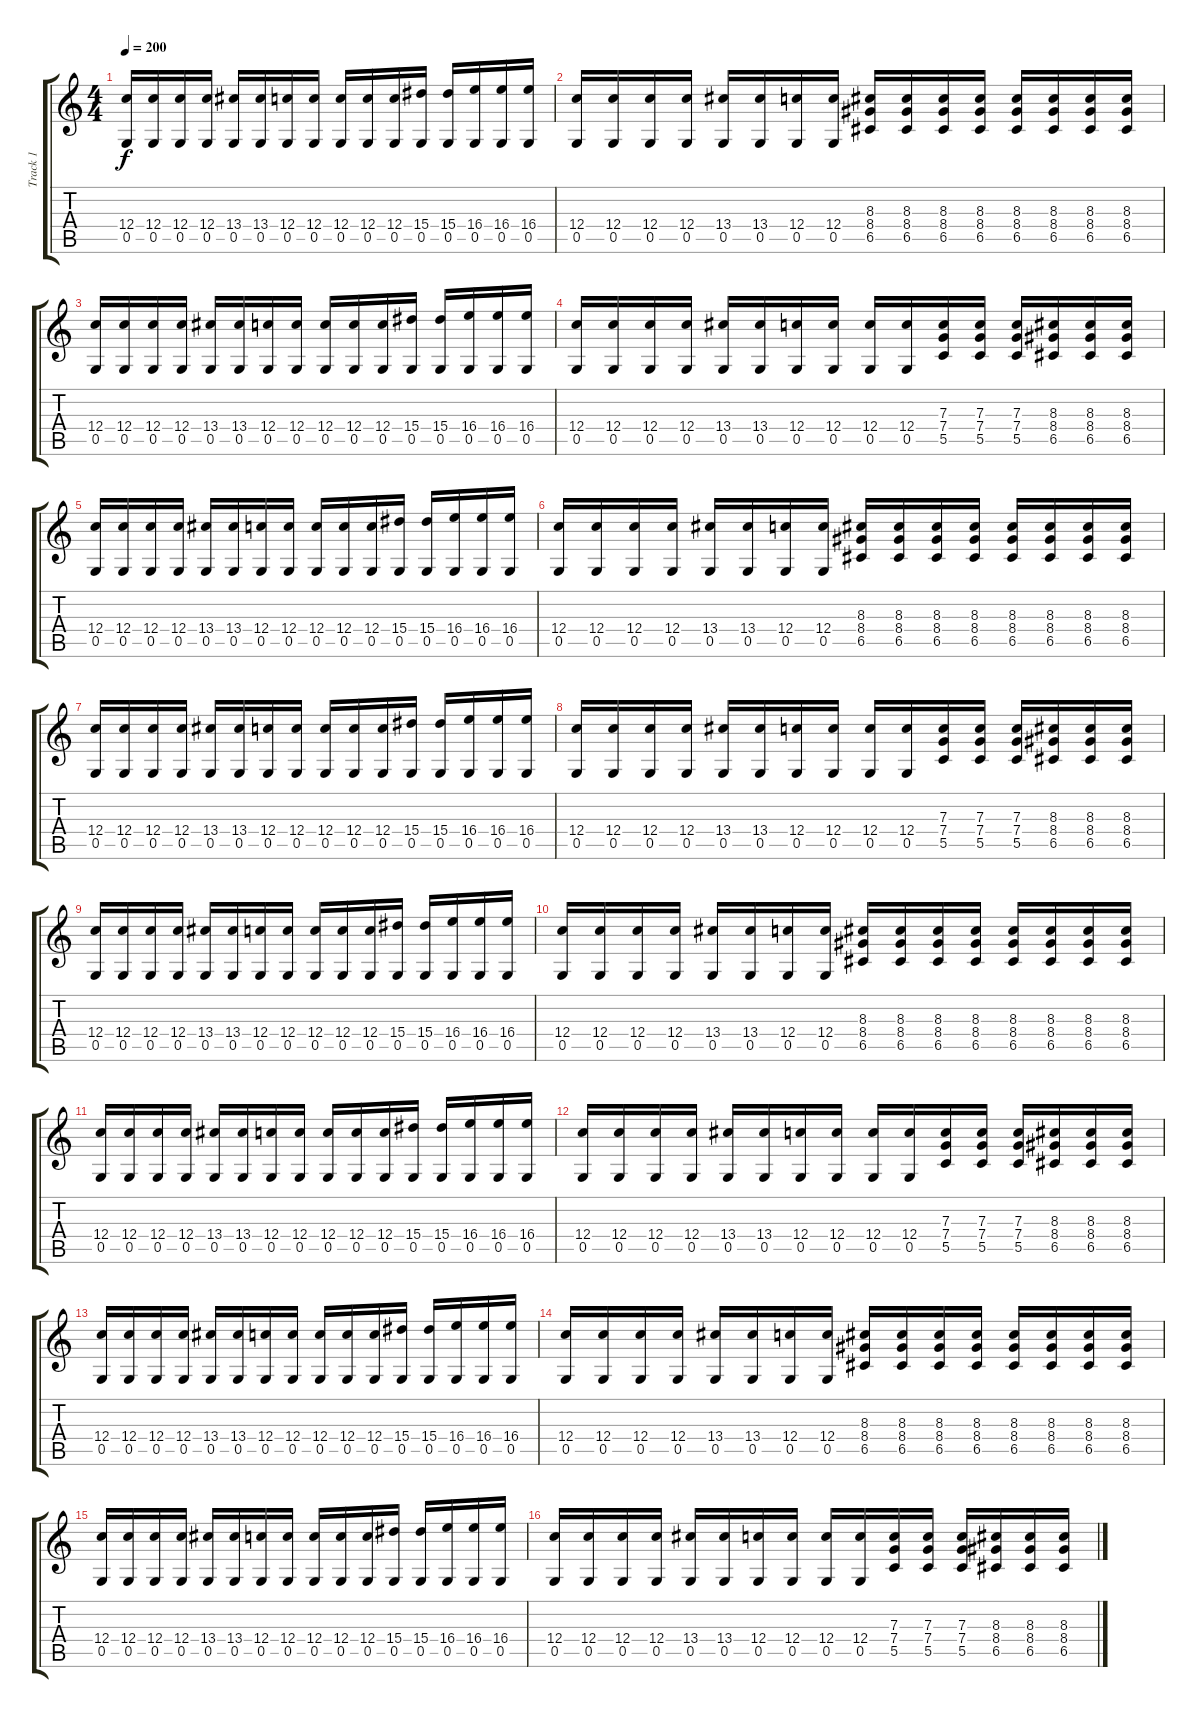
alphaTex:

\track ("Track 1" "Track 1") {instrument distortionguitar}
\staff {score tabs}
\tuning (D4 A3 F3 C3 G2 D2) {hide}
\ts (4 4)
\tempo 200
\clef g2
\ks c
(12.4 0.5).16{dy f} (12.4 0.5).16 (12.4 0.5).16 (12.4 0.5).16 (13.4 0.5).16 (13.4 0.5).16 (12.4 0.5).16 (12.4 0.5).16 (12.4 0.5).16 (12.4 0.5).16 (12.4 0.5).16 (15.4 0.5).16 (15.4 0.5).16 (16.4 0.5).16 (16.4 0.5).16 (16.4 0.5).16 |
(12.4 0.5).16 (12.4 0.5).16 (12.4 0.5).16 (12.4 0.5).16 (13.4 0.5).16 (13.4 0.5).16 (12.4 0.5).16 (12.4 0.5).16 (8.3 8.4 6.5).16 (8.3 8.4 6.5).16 (8.3 8.4 6.5).16 (8.3 8.4 6.5).16 (8.3 8.4 6.5).16 (8.3 8.4 6.5).16 (8.3 8.4 6.5).16 (8.3 8.4 6.5).16 |
(12.4 0.5).16 (12.4 0.5).16 (12.4 0.5).16 (12.4 0.5).16 (13.4 0.5).16 (13.4 0.5).16 (12.4 0.5).16 (12.4 0.5).16 (12.4 0.5).16 (12.4 0.5).16 (12.4 0.5).16 (15.4 0.5).16 (15.4 0.5).16 (16.4 0.5).16 (16.4 0.5).16 (16.4 0.5).16 |
(12.4 0.5).16 (12.4 0.5).16 (12.4 0.5).16 (12.4 0.5).16 (13.4 0.5).16 (13.4 0.5).16 (12.4 0.5).16 (12.4 0.5).16 (12.4 0.5).16 (12.4 0.5).16 (7.3 7.4 5.5).16 (7.3 7.4 5.5).16 (7.3 7.4 5.5).16 (8.3 8.4 6.5).16 (8.3 8.4 6.5).16 (8.3 8.4 6.5).16 |
(12.4 0.5).16 (12.4 0.5).16 (12.4 0.5).16 (12.4 0.5).16 (13.4 0.5).16 (13.4 0.5).16 (12.4 0.5).16 (12.4 0.5).16 (12.4 0.5).16 (12.4 0.5).16 (12.4 0.5).16 (15.4 0.5).16 (15.4 0.5).16 (16.4 0.5).16 (16.4 0.5).16 (16.4 0.5).16 |
(12.4 0.5).16 (12.4 0.5).16 (12.4 0.5).16 (12.4 0.5).16 (13.4 0.5).16 (13.4 0.5).16 (12.4 0.5).16 (12.4 0.5).16 (8.3 8.4 6.5).16 (8.3 8.4 6.5).16 (8.3 8.4 6.5).16 (8.3 8.4 6.5).16 (8.3 8.4 6.5).16 (8.3 8.4 6.5).16 (8.3 8.4 6.5).16 (8.3 8.4 6.5).16 |
(12.4 0.5).16 (12.4 0.5).16 (12.4 0.5).16 (12.4 0.5).16 (13.4 0.5).16 (13.4 0.5).16 (12.4 0.5).16 (12.4 0.5).16 (12.4 0.5).16 (12.4 0.5).16 (12.4 0.5).16 (15.4 0.5).16 (15.4 0.5).16 (16.4 0.5).16 (16.4 0.5).16 (16.4 0.5).16 |
(12.4 0.5).16 (12.4 0.5).16 (12.4 0.5).16 (12.4 0.5).16 (13.4 0.5).16 (13.4 0.5).16 (12.4 0.5).16 (12.4 0.5).16 (12.4 0.5).16 (12.4 0.5).16 (7.3 7.4 5.5).16 (7.3 7.4 5.5).16 (7.3 7.4 5.5).16 (8.3 8.4 6.5).16 (8.3 8.4 6.5).16 (8.3 8.4 6.5).16 |
(12.4 0.5).16 (12.4 0.5).16 (12.4 0.5).16 (12.4 0.5).16 (13.4 0.5).16 (13.4 0.5).16 (12.4 0.5).16 (12.4 0.5).16 (12.4 0.5).16 (12.4 0.5).16 (12.4 0.5).16 (15.4 0.5).16 (15.4 0.5).16 (16.4 0.5).16 (16.4 0.5).16 (16.4 0.5).16 |
(12.4 0.5).16 (12.4 0.5).16 (12.4 0.5).16 (12.4 0.5).16 (13.4 0.5).16 (13.4 0.5).16 (12.4 0.5).16 (12.4 0.5).16 (8.3 8.4 6.5).16 (8.3 8.4 6.5).16 (8.3 8.4 6.5).16 (8.3 8.4 6.5).16 (8.3 8.4 6.5).16 (8.3 8.4 6.5).16 (8.3 8.4 6.5).16 (8.3 8.4 6.5).16 |
(12.4 0.5).16 (12.4 0.5).16 (12.4 0.5).16 (12.4 0.5).16 (13.4 0.5).16 (13.4 0.5).16 (12.4 0.5).16 (12.4 0.5).16 (12.4 0.5).16 (12.4 0.5).16 (12.4 0.5).16 (15.4 0.5).16 (15.4 0.5).16 (16.4 0.5).16 (16.4 0.5).16 (16.4 0.5).16 |
(12.4 0.5).16 (12.4 0.5).16 (12.4 0.5).16 (12.4 0.5).16 (13.4 0.5).16 (13.4 0.5).16 (12.4 0.5).16 (12.4 0.5).16 (12.4 0.5).16 (12.4 0.5).16 (7.3 7.4 5.5).16 (7.3 7.4 5.5).16 (7.3 7.4 5.5).16 (8.3 8.4 6.5).16 (8.3 8.4 6.5).16 (8.3 8.4 6.5).16 |
(12.4 0.5).16 (12.4 0.5).16 (12.4 0.5).16 (12.4 0.5).16 (13.4 0.5).16 (13.4 0.5).16 (12.4 0.5).16 (12.4 0.5).16 (12.4 0.5).16 (12.4 0.5).16 (12.4 0.5).16 (15.4 0.5).16 (15.4 0.5).16 (16.4 0.5).16 (16.4 0.5).16 (16.4 0.5).16 |
(12.4 0.5).16 (12.4 0.5).16 (12.4 0.5).16 (12.4 0.5).16 (13.4 0.5).16 (13.4 0.5).16 (12.4 0.5).16 (12.4 0.5).16 (8.3 8.4 6.5).16 (8.3 8.4 6.5).16 (8.3 8.4 6.5).16 (8.3 8.4 6.5).16 (8.3 8.4 6.5).16 (8.3 8.4 6.5).16 (8.3 8.4 6.5).16 (8.3 8.4 6.5).16 |
(12.4 0.5).16 (12.4 0.5).16 (12.4 0.5).16 (12.4 0.5).16 (13.4 0.5).16 (13.4 0.5).16 (12.4 0.5).16 (12.4 0.5).16 (12.4 0.5).16 (12.4 0.5).16 (12.4 0.5).16 (15.4 0.5).16 (15.4 0.5).16 (16.4 0.5).16 (16.4 0.5).16 (16.4 0.5).16 |
(12.4 0.5).16 (12.4 0.5).16 (12.4 0.5).16 (12.4 0.5).16 (13.4 0.5).16 (13.4 0.5).16 (12.4 0.5).16 (12.4 0.5).16 (12.4 0.5).16 (12.4 0.5).16 (7.3 7.4 5.5).16 (7.3 7.4 5.5).16 (7.3 7.4 5.5).16 (8.3 8.4 6.5).16 (8.3 8.4 6.5).16 (8.3 8.4 6.5).16
